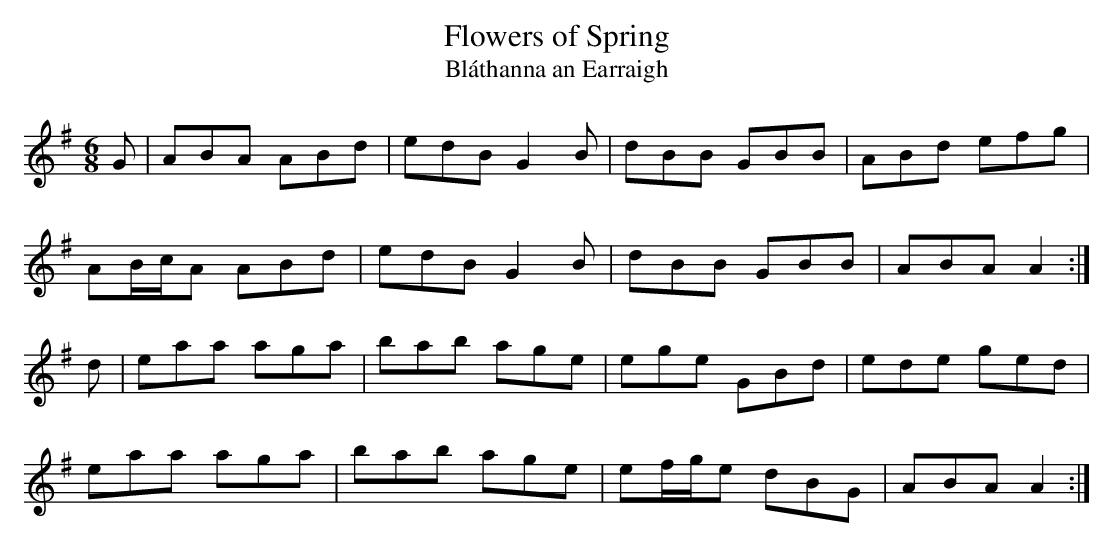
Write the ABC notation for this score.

X:1
T: Flowers of Spring
T: Bl\'athanna an Earraigh
L: 1/8
M: 6/8
K: Ador
G|ABA ABd|edB G2B|dBB GBB|ABd efg|
AB/c/A ABd|edB G2B|dBB GBB|ABA A2 :|
d|eaa aga|bab age|ege GBd|ede ged|
eaa aga|bab age|ef/g/e dBG|ABA A2 :|
